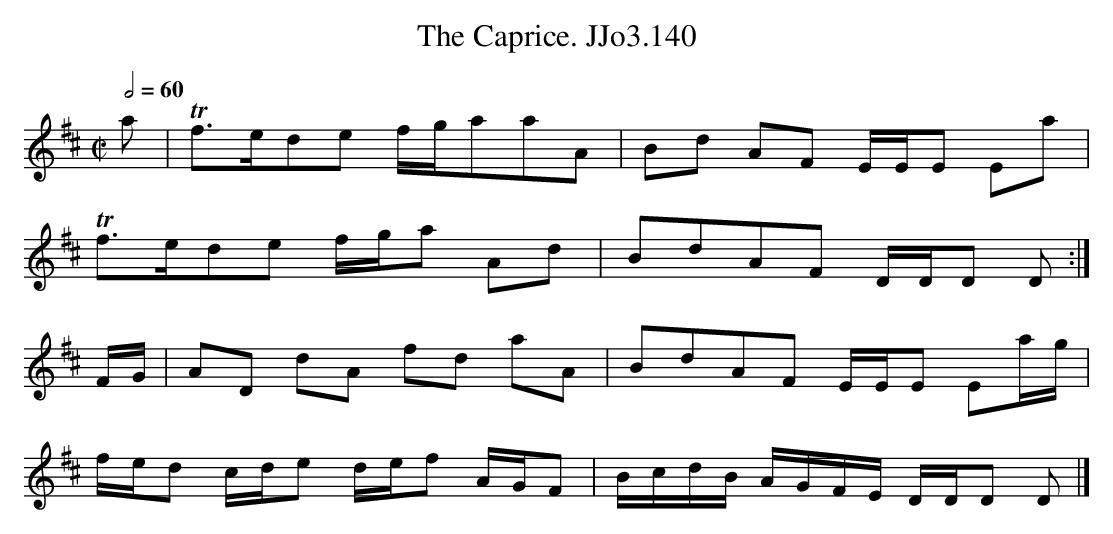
X:1
T:Caprice. JJo3.140, The
M:C|
L:1/8
Q:1/2=60
K:D
a | Tf>ede f/g/aaA | Bd AF E/E/E Ea |
Tf>ede f/g/a Ad | BdAF D/D/D D :|
F/G/ |AD dA fd aA | BdAF E/E/E Ea/g/ |
f/e/d c/d/e d/e/f A/G/F | B/c/d/B/ A/G/F/E/ D/D/D D |]
